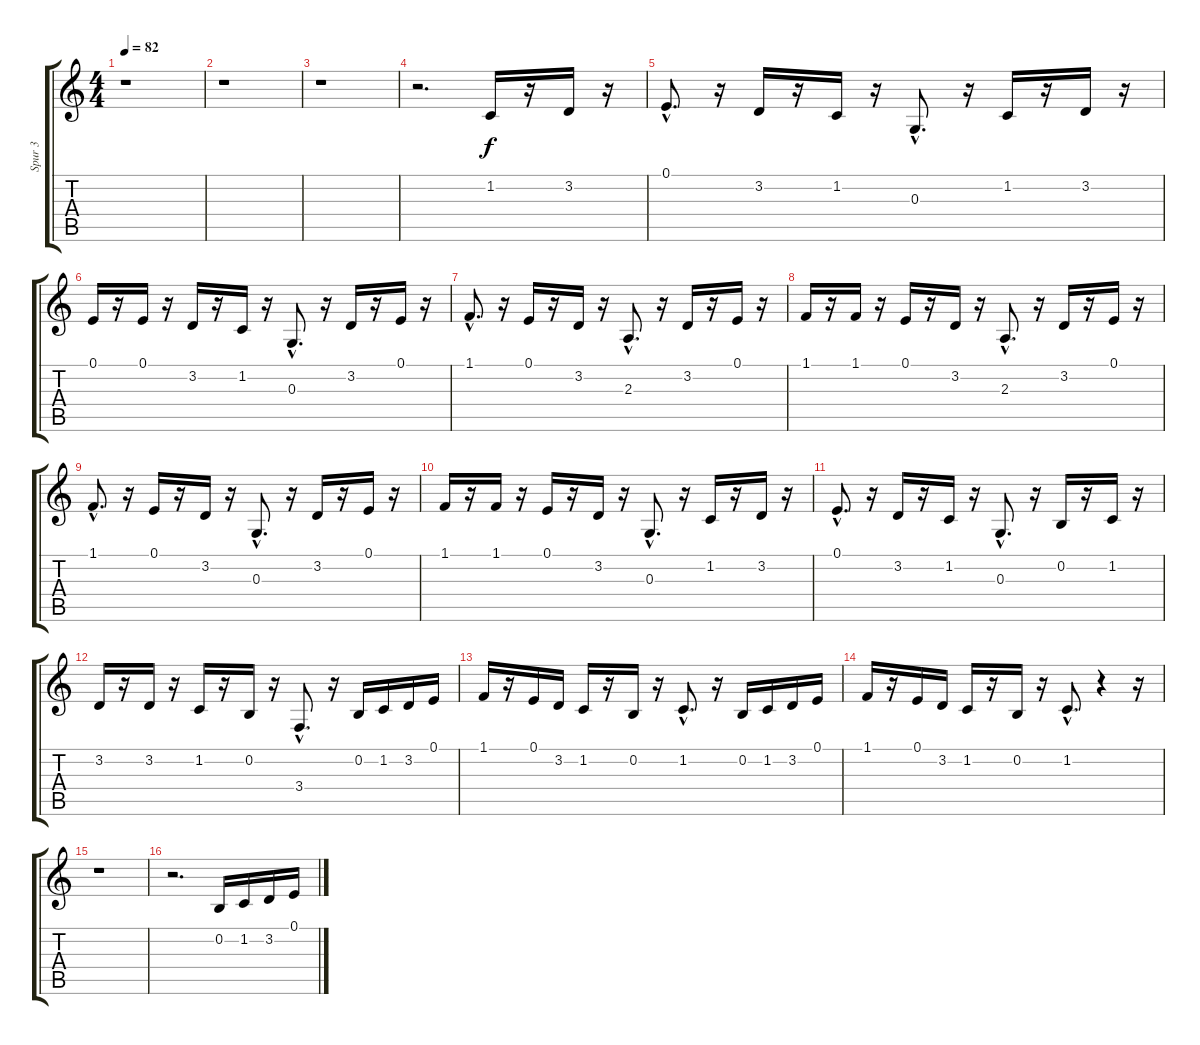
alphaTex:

\track ("Spur 3" "Spur 3") {instrument clavinet}
\staff {score tabs}
\tuning (E4 B3 G3 D3 A2 E2) {hide}
\ts (4 4)
\tempo 82
\clef g2
\ks c
r.1{dy f} |
r.1 |
r.1 |
r.2{d} 1.2.16 r.16 3.2.16 r.16 |
0.1{hac}.8{d} r.16 3.2.16 r.16 1.2.16 r.16 0.3{hac}.8{d} r.16 1.2.16 r.16 3.2.16 r.16 |
0.1.16 r.16 0.1.16 r.16 3.2.16 r.16 1.2.16 r.16 0.3{hac}.8{d} r.16 3.2.16 r.16 0.1.16 r.16 |
1.1{hac}.8{d} r.16 0.1.16 r.16 3.2.16 r.16 2.3{hac}.8{d} r.16 3.2.16 r.16 0.1.16 r.16 |
1.1.16 r.16 1.1.16 r.16 0.1.16 r.16 3.2.16 r.16 2.3{hac}.8{d} r.16 3.2.16 r.16 0.1.16 r.16 |
1.1{hac}.8{d} r.16 0.1.16 r.16 3.2.16 r.16 0.3{hac}.8{d} r.16 3.2.16 r.16 0.1.16 r.16 |
1.1.16 r.16 1.1.16 r.16 0.1.16 r.16 3.2.16 r.16 0.3{hac}.8{d} r.16 1.2.16 r.16 3.2.16 r.16 |
0.1{hac}.8{d} r.16 3.2.16 r.16 1.2.16 r.16 0.3{hac}.8{d} r.16 0.2.16 r.16 1.2.16 r.16 |
3.2.16 r.16 3.2.16 r.16 1.2.16 r.16 0.2.16 r.16 3.4{hac}.8{d} r.16 0.2.16 1.2.16 3.2.16 0.1.16 |
1.1.16 r.16 0.1.16 3.2.16 1.2.16 r.16 0.2.16 r.16 1.2{hac}.8{d} r.16 0.2.16 1.2.16 3.2.16 0.1.16 |
1.1.16 r.16 0.1.16 3.2.16 1.2.16 r.16 0.2.16 r.16 1.2{hac}.8{d} r.4 r.16 |
r.1 |
r.2{d} 0.2.16 1.2.16 3.2.16 0.1.16
